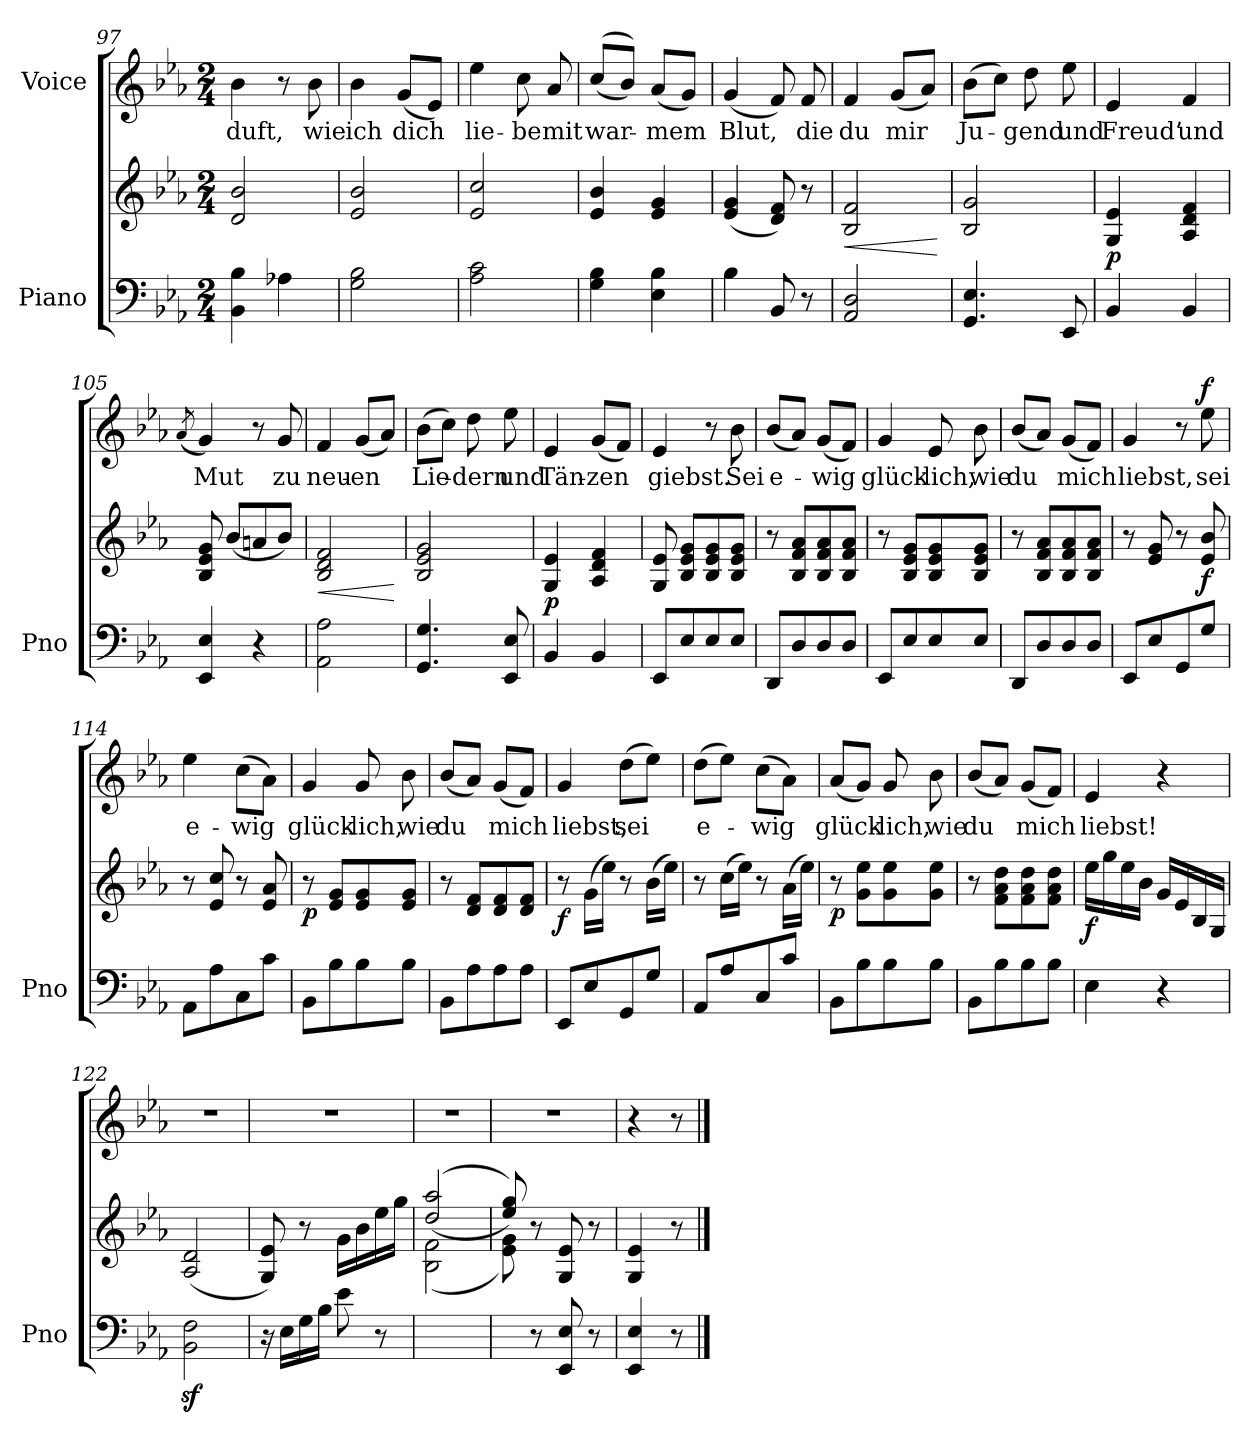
**kern	**kern	**dynam	**kern	**text	**dynam
*part2	*part2	*part2	*part1	*part1	*part1
*staff3	*staff2	*staff2/3	*staff1	*staff1	*staff1
*I"Piano	*	*	*I"Voice	*	*
*I'Pno	*	*	*	*	*
*clefF4	*clefG2	*	*clefG2	*	*
*k[b-e-a-]	*k[b-e-a-]	*	*k[b-e-a-]	*	*
*M2/4	*M2/4	*	*M2/4	*	*
=97	=97	=97	=97	=97	=97
!	!	!	!	!LO:LY:b	!
4BB-\ 4B-\	2d/ 2b-/	.	4b-\	-duft,	.
4A-X\	.	.	8r	.	.
!	!	!	!	!LO:LY:b	!
.	.	.	8b-\	wie	.
=98	=98	=98	=98	=98	=98
!	!	!	!	!LO:LY:b	!
2G\ 2B-\	2e-/ 2b-/	.	4b-\	ich	.
!	!	!	!	!LO:LY:b	!
.	.	.	(8g/L	dich	.
.	.	.	8e-/J)	.	.
=99	=99	=99	=99	=99	=99
!	!	!	!	!LO:LY:b	!
2A-\ 2c\	2e-/ 2cc/	.	4ee-\	lie-	.
!	!	!	!	!LO:LY:b	!
.	.	.	8cc\	-be	.
!	!	!	!	!LO:LY:b	!
.	.	.	8a-/	mit	.
=100	=100	=100	=100	=100	=100
!	!	!	!	!LO:LY:b	!
4G\ 4B-\	4e-/ 4b-/	.	((8cc/L	war-	.
.	.	.	8b-/J))	.	.
!	!	!	!	!LO:LY:b	!
4E-\ 4B-\	4e-/ 4g/	.	(8a-/L	-mem	.
.	.	.	8g/J)	.	.
=101	=101	=101	=101	=101	=101
!	!	!	!	!LO:LY:b	!
4B-\	(4e-/ 4g/	.	(4g/	Blut,	.
8BB-/	8d/ 8f/)	.	8f/)	.	.
!	!	!	!	!LO:LY:b	!
8r	8r	.	8f/	die	.
!!LO:LB:g=z
=102	=102	=102	=102	=102	=102
!	!	!LO:HP:b	!	!LO:LY:b	!
2AA-/ 2D/	2B-/ 2f/	<	4f/	du	.
!	!	!	!	!LO:LY:b	!
.	.	.	(8g/L	mir	.
.	.	.	8a-/J)	.	.
.	.	[	.	.	.
=103	=103	=103	=103	=103	=103
!	!	!	!	!LO:LY:b	!
4.GG/ 4.E-/	2B-/ 2g/	.	(8b-\L	Ju-	.
.	.	.	8cc\J)	.	.
!	!	!	!	!LO:LY:b	!
.	.	.	8dd\	-gend	.
!	!	!	!	!LO:LY:b	!
8EE-/	.	.	8ee-\	und	.
=104	=104	=104	=104	=104	=104
!	!	!LO:DY:a=2	!	!LO:LY:b	!
4BB-/	4G/ 4e-/	p	4e-/	Freud’	.
!	!	!	!	!LO:LY:b	!
4BB-/	4A-/ 4d/ 4f/	.	4f/	und	.
=105	=105	=105	=105	=105	=105
.	.	.	(8qa-/	.	.
!	!	!	!	!LO:LY:b	!
4EE-/ 4E-/	8B-/ 8e-/ 8g/	.	4g/)	Mut	.
.	(8b-/L	.	.	.	.
4r	8an/	.	8r	.	.
!	!	!	!	!LO:LY:b	!
.	8b-/J)	.	8g/	zu	.
=106	=106	=106	=106	=106	=106
!	!	!LO:HP:b	!	!LO:LY:b	!
2AA-\ 2A-\	2B-/ 2d/ 2f/	<	4f/	neu-	.
!	!	!	!	!LO:LY:b	!
.	.	.	(8g/L	-en	.
.	.	.	8a-/J)	.	.
.	.	[	.	.	.
=107	=107	=107	=107	=107	=107
!	!	!	!	!LO:LY:b	!
4.GG/ 4.G/	2B-/ 2e-/ 2g/	.	(8b-\L	Lie-	.
.	.	.	8cc\J)	.	.
!	!	!	!	!LO:LY:b	!
.	.	.	8dd\	-dern	.
!	!	!	!	!LO:LY:b	!
8EE-/ 8E-/	.	.	8ee-\	und	.
=108	=108	=108	=108	=108	=108
!	!	!LO:DY:a=2	!	!LO:LY:b	!
4BB-/	4G/ 4e-/	p	4e-/	Tän-	.
!	!	!	!	!LO:LY:b	!
4BB-/	4A-/ 4d/ 4f/	.	(8g/L	-zen	.
.	.	.	8f/J)	.	.
=109	=109	=109	=109	=109	=109
!	!	!	!	!LO:LY:b	!
8EE-/L	8G/ 8e-/	.	4e-/	giebst.	.
8E-/	8B-/ 8e-/ 8g/L	.	.	.	.
8E-/	8B-/ 8e-/ 8g/	.	8r	.	.
!	!	!	!	!LO:LY:b	!
8E-/J	8B-/ 8e-/ 8g/J	.	8b-\	Sei	.
=110	=110	=110	=110	=110	=110
!	!	!	!	!LO:LY:b	!
8DD/L	8r	.	(8b-/L	e-	.
8D/	8B-/ 8f/ 8a-/L	.	8a-/J)	.	.
!	!	!	!	!LO:LY:b	!
8D/	8B-/ 8f/ 8a-/	.	(8g/L	-wig	.
8D/J	8B-/ 8f/ 8a-/J	.	8f/J)	.	.
!!LO:LB:g=z
=111	=111	=111	=111	=111	=111
!	!	!	!	!LO:LY:b	!
8EE-/L	8r	.	4g/	glück-	.
8E-/	8B-/ 8e-/ 8g/L	.	.	.	.
!	!	!	!	!LO:LY:b	!
8E-/	8B-/ 8e-/ 8g/	.	8e-/	-lich,	.
!	!	!	!	!LO:LY:b	!
8E-/J	8B-/ 8e-/ 8g/J	.	8b-\	wie	.
=112	=112	=112	=112	=112	=112
!	!	!	!	!LO:LY:b	!
8DD/L	8r	.	(8b-/L	du	.
8D/	8B-/ 8f/ 8a-/L	.	8a-/J)	.	.
!	!	!	!	!LO:LY:b	!
8D/	8B-/ 8f/ 8a-/	.	(8g/L	mich	.
8D/J	8B-/ 8f/ 8a-/J	.	8f/J)	.	.
=113	=113	=113	=113	=113	=113
!	!	!	!	!LO:LY:b	!
8EE-/L	8r	.	4g/	liebst,	.
8E-/	8e-/ 8g/	.	.	.	.
8GG/	8r	.	8r	.	.
!	!	!LO:DY:b	!	!LO:LY:b	!LO:DY:a
8G/J	8e-/ 8b-/	f	8ee-\	sei	f
=114	=114	=114	=114	=114	=114
!	!	!	!	!LO:LY:b	!
8AA-\L	8r	.	4ee-\	e-	.
8A-\	8e-/ 8cc/	.	.	.	.
!	!	!	!	!LO:LY:b	!
8C\	8r	.	(8cc\L	-wig	.
8c\J	8e-/ 8a-/	.	8a-\J)	.	.
=115	=115	=115	=115	=115	=115
!	!	!LO:DY:b	!	!LO:LY:b	!
8BB-\L	8r	p	4g/	glück-	.
8B-\	8e-/ 8g/L	.	.	.	.
!	!	!	!	!LO:LY:b	!
8B-\	8e-/ 8g/	.	8g/	-lich,	.
!	!	!	!	!LO:LY:b	!
8B-\J	8e-/ 8g/J	.	8b-\	wie	.
=116	=116	=116	=116	=116	=116
!	!	!	!	!LO:LY:b	!
8BB-\L	8r	.	(8b-/L	du	.
8A-\	8d/ 8f/L	.	8a-/J)	.	.
!	!	!	!	!LO:LY:b	!
8A-\	8d/ 8f/	.	(8g/L	mich	.
8A-\J	8d/ 8f/J	.	8f/J)	.	.
=117	=117	=117	=117	=117	=117
!	!	!LO:DY:b	!	!LO:LY:b	!
8EE-/L	8r	f	4g/	liebst,	.
8E-/	(16g\LL	.	.	.	.
.	16ee-\JJ)	.	.	.	.
!	!	!	!	!LO:LY:b	!
8GG/	8r	.	(8dd\L	sei	.
8G/J	(16b-\LL	.	8ee-\J)	.	.
.	16ee-\JJ)	.	.	.	.
!!LO:LB:g=z
=118	=118	=118	=118	=118	=118
!	!	!	!	!LO:LY:b	!
8AA-/L	8r	.	(8dd\L	e-	.
8A-/	(16cc\LL	.	8ee-\J)	.	.
.	16ee-\JJ)	.	.	.	.
!	!	!	!	!LO:LY:b	!
8C/	8r	.	(8cc\L	-wig	.
8c/J	(16a-\LL	.	8a-\J)	.	.
.	16ee-\JJ)	.	.	.	.
!!LO:PB:g=z
=119	=119	=119	=119	=119	=119
!	!	!LO:DY:b	!	!LO:LY:b	!
8BB-\L	8r	p	(8a-/L	glück-	.
8B-\	8g\ 8ee-\L	.	8g/J)	.	.
!	!	!	!	!LO:LY:b	!
8B-\	8g\ 8ee-\	.	8g/	-lich,	.
!	!	!	!	!LO:LY:b	!
8B-\J	8g\ 8ee-\J	.	8b-\	wie	.
=120	=120	=120	=120	=120	=120
!	!	!	!	!LO:LY:b	!
8BB-\L	8r	.	(8b-/L	du	.
8B-\	8f\ 8a-\ 8dd\L	.	8a-/J)	.	.
!	!	!	!	!LO:LY:b	!
8B-\	8f\ 8a-\ 8dd\	.	(8g/L	mich	.
8B-\J	8f\ 8a-\ 8dd\J	.	8f/J)	.	.
=121	=121	=121	=121	=121	=121
!	!	!LO:DY:b	!	!LO:LY:b	!
4E-\	16ee-\LL	f	4e-/	liebst!	.
.	16gg\	.	.	.	.
.	16ee-\	.	.	.	.
.	16b-\JJ	.	.	.	.
4r	16g/LL	.	4r	.	.
.	16e-/	.	.	.	.
.	16B-/	.	.	.	.
.	16G/JJ	.	.	.	.
=122	=122	=122	=122	=122	=122
2BB-\z> 2F\z>	(2A-/ 2d/	.	2r	.	.
=123	=123	=123	=123	=123	=123
16r	8G/ 8e-/)	.	2r	.	.
16E-\LL	.	.	.	.	.
16G\	8r	.	.	.	.
16B-\JJ	.	.	.	.	.
8e-\	16g\LL	.	.	.	.
.	16b-\	.	.	.	.
8r	16ee-\	.	.	.	.
.	16gg\JJ	.	.	.	.
=124	=124	=124	=124	=124	=124
*	*^	*	*	*	*
!	!	!	!LO:DY:a=2	!	!	!
!	!	!	!LO:DY:n=1:a	!	!	!
2ryy	(>(2dd/ 2aa-/	(<2B-\ 2f\	sf sf	2r	.	.
=125	=125	=125	=125	=125	=125	=125
8ryy	8ee-/ 8gg/))	8e-\ 8g\)	.	2r	.	.
8r	8r	4.ryy	.	.	.	.
8EE-/ 8E-/	8G/ 8e-/	.	.	.	.	.
8r	8r	.	.	.	.	.
*	*v	*v	*	*	*	*
=126	=126	=126	=126	=126	=126
4EE-/ 4E-/	4G/ 4e-/	.	4r	.	.
8r	8r	.	8r	.	.
==	==	==	==	==	==
*-	*-	*-	*-	*-	*-
